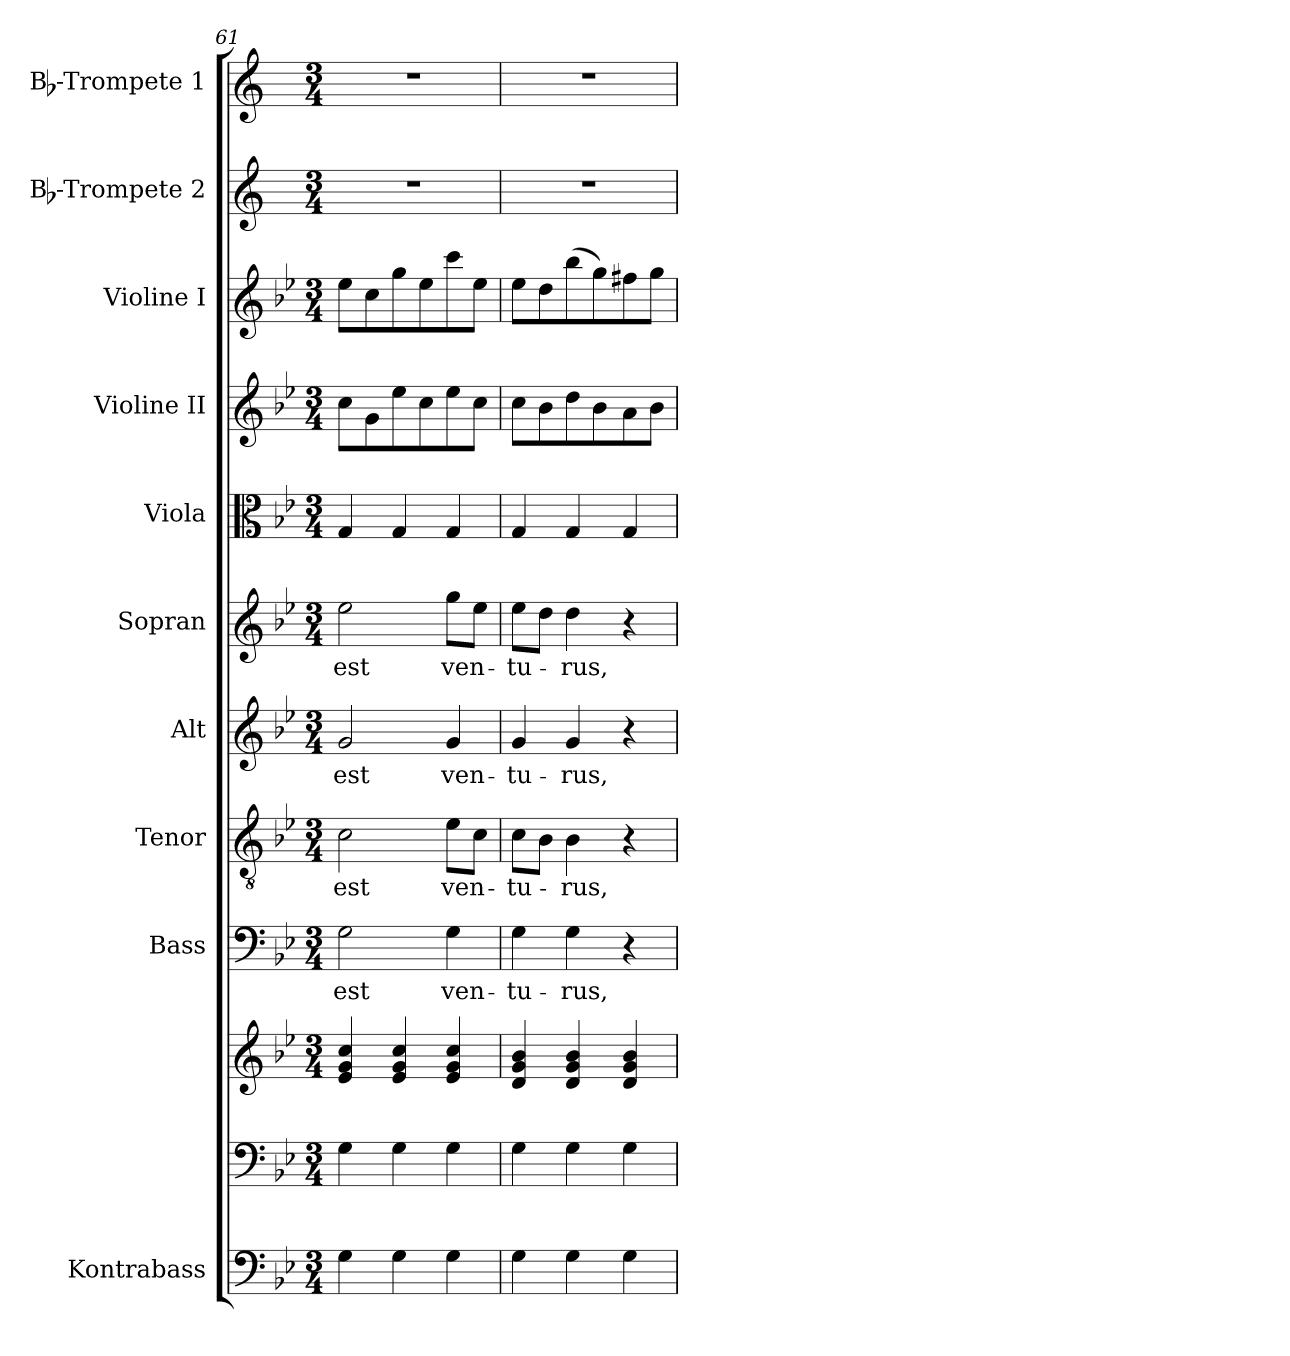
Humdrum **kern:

**kern	**kern	**kern	**kern	**text	**kern	**text	**kern	**text	**kern	**text	**kern	**kern	**kern	**kern	**kern
*part11	*part10	*part10	*part9	*part9	*part8	*part8	*part7	*part7	*part6	*part6	*part5	*part4	*part3	*part2	*part1
*staff12	*staff11	*staff10	*staff9	*staff9	*staff8	*staff8	*staff7	*staff7	*staff6	*staff6	*staff5	*staff4	*staff3	*staff2	*staff1
*I"Kontrabass	*	*	*I"Bass	*	*I"Tenor	*	*I"Alt	*	*I"Sopran	*	*I"Viola	*I"Violine II	*I"Violine I	*I"Bb-Trompete 2	*I"Bb-Trompete 1
*I'Kb.	*	*	*I'B.	*	*I'T.	*	*I'A.	*	*I'S.	*	*I'Vla.	*I'Vl. II	*I'Vl. I	*I'Bb Trp. 2	*I'Bb Trp. 1
*clefF4	*clefF4	*clefG2	*clefF4	*	*clefGv2	*	*clefG2	*	*clefG2	*	*clefC3	*clefG2	*clefG2	*clefG2	*clefG2
*ITrd7c12	*	*	*	*	*	*	*	*	*	*	*	*	*	*ITrd1c2	*ITrd1c2
*k[b-e-]	*k[b-e-]	*k[b-e-]	*k[b-e-]	*	*k[b-e-]	*	*k[b-e-]	*	*k[b-e-]	*	*k[b-e-]	*k[b-e-]	*k[b-e-]	*k[b-e-]	*k[b-e-]
*B-:	*B-:	*B-:	*B-:	*	*B-:	*	*B-:	*	*B-:	*	*B-:	*B-:	*B-:	*B-:	*B-:
*M3/4	*M3/4	*M3/4	*M3/4	*	*M3/4	*	*M3/4	*	*M3/4	*	*M3/4	*M3/4	*M3/4	*M3/4	*M3/4
=61	=61	=61	=61	=61	=61	=61	=61	=61	=61	=61	=61	=61	=61	=61	=61
!	!	!	!	!LO:LY:b	!	!LO:LY:b	!	!LO:LY:b	!	!LO:LY:b	!	!	!	!	!
4GG\	4G\	4e-/ 4g/ 4cc/	2G\	est	2c\	est	2g/	est	2ee-\	est	4G/	8cc\L	8ee-\L	2.r	2.r
.	.	.	.	.	.	.	.	.	.	.	.	8g\	8cc\	.	.
4GG\	4G\	4e-/ 4g/ 4cc/	.	.	.	.	.	.	.	.	4G/	8ee-\	8gg\	.	.
.	.	.	.	.	.	.	.	.	.	.	.	8cc\	8ee-\	.	.
!	!	!	!	!LO:LY:b	!	!LO:LY:b	!	!LO:LY:b	!	!LO:LY:b	!	!	!	!	!
4GG\	4G\	4e-/ 4g/ 4cc/	4G\	ven-	8e-\L	ven-	4g/	ven-	8gg\L	ven-	4G/	8ee-\	8ccc\	.	.
.	.	.	.	.	8c\J	.	.	.	8ee-\J	.	.	8cc\J	8ee-\J	.	.
!!LO:PB:g=z
=62	=62	=62	=62	=62	=62	=62	=62	=62	=62	=62	=62	=62	=62	=62	=62
!	!	!	!	!LO:LY:b	!	!LO:LY:b	!	!LO:LY:b	!	!LO:LY:b	!	!	!	!	!
4GG\	4G\	4d/ 4g/ 4b-/	4G\	-tu-	8c\L	-tu-	4g/	-tu-	8ee-\L	-tu-	4G/	8cc\L	8ee-\L	2.r	2.r
.	.	.	.	.	8B-\J	.	.	.	8dd\J	.	.	8b-\	8dd\	.	.
!	!	!	!	!LO:LY:b	!	!LO:LY:b	!	!LO:LY:b	!	!LO:LY:b	!	!	!	!	!
4GG\	4G\	4d/ 4g/ 4b-/	4G\	-rus,	4B-\	-rus,	4g/	-rus,	4dd\	-rus,	4G/	8dd\	(>8bb-\	.	.
.	.	.	.	.	.	.	.	.	.	.	.	8b-\	8gg\)	.	.
4GG\	4G\	4d/ 4g/ 4b-/	4r	.	4r	.	4r	.	4r	.	4G/	8a\	8ff#X\	.	.
.	.	.	.	.	.	.	.	.	.	.	.	8b-\J	8gg\J	.	.
=	=	=	=	=	=	=	=	=	=	=	=	=	=	=	=
*-	*-	*-	*-	*-	*-	*-	*-	*-	*-	*-	*-	*-	*-	*-	*-
